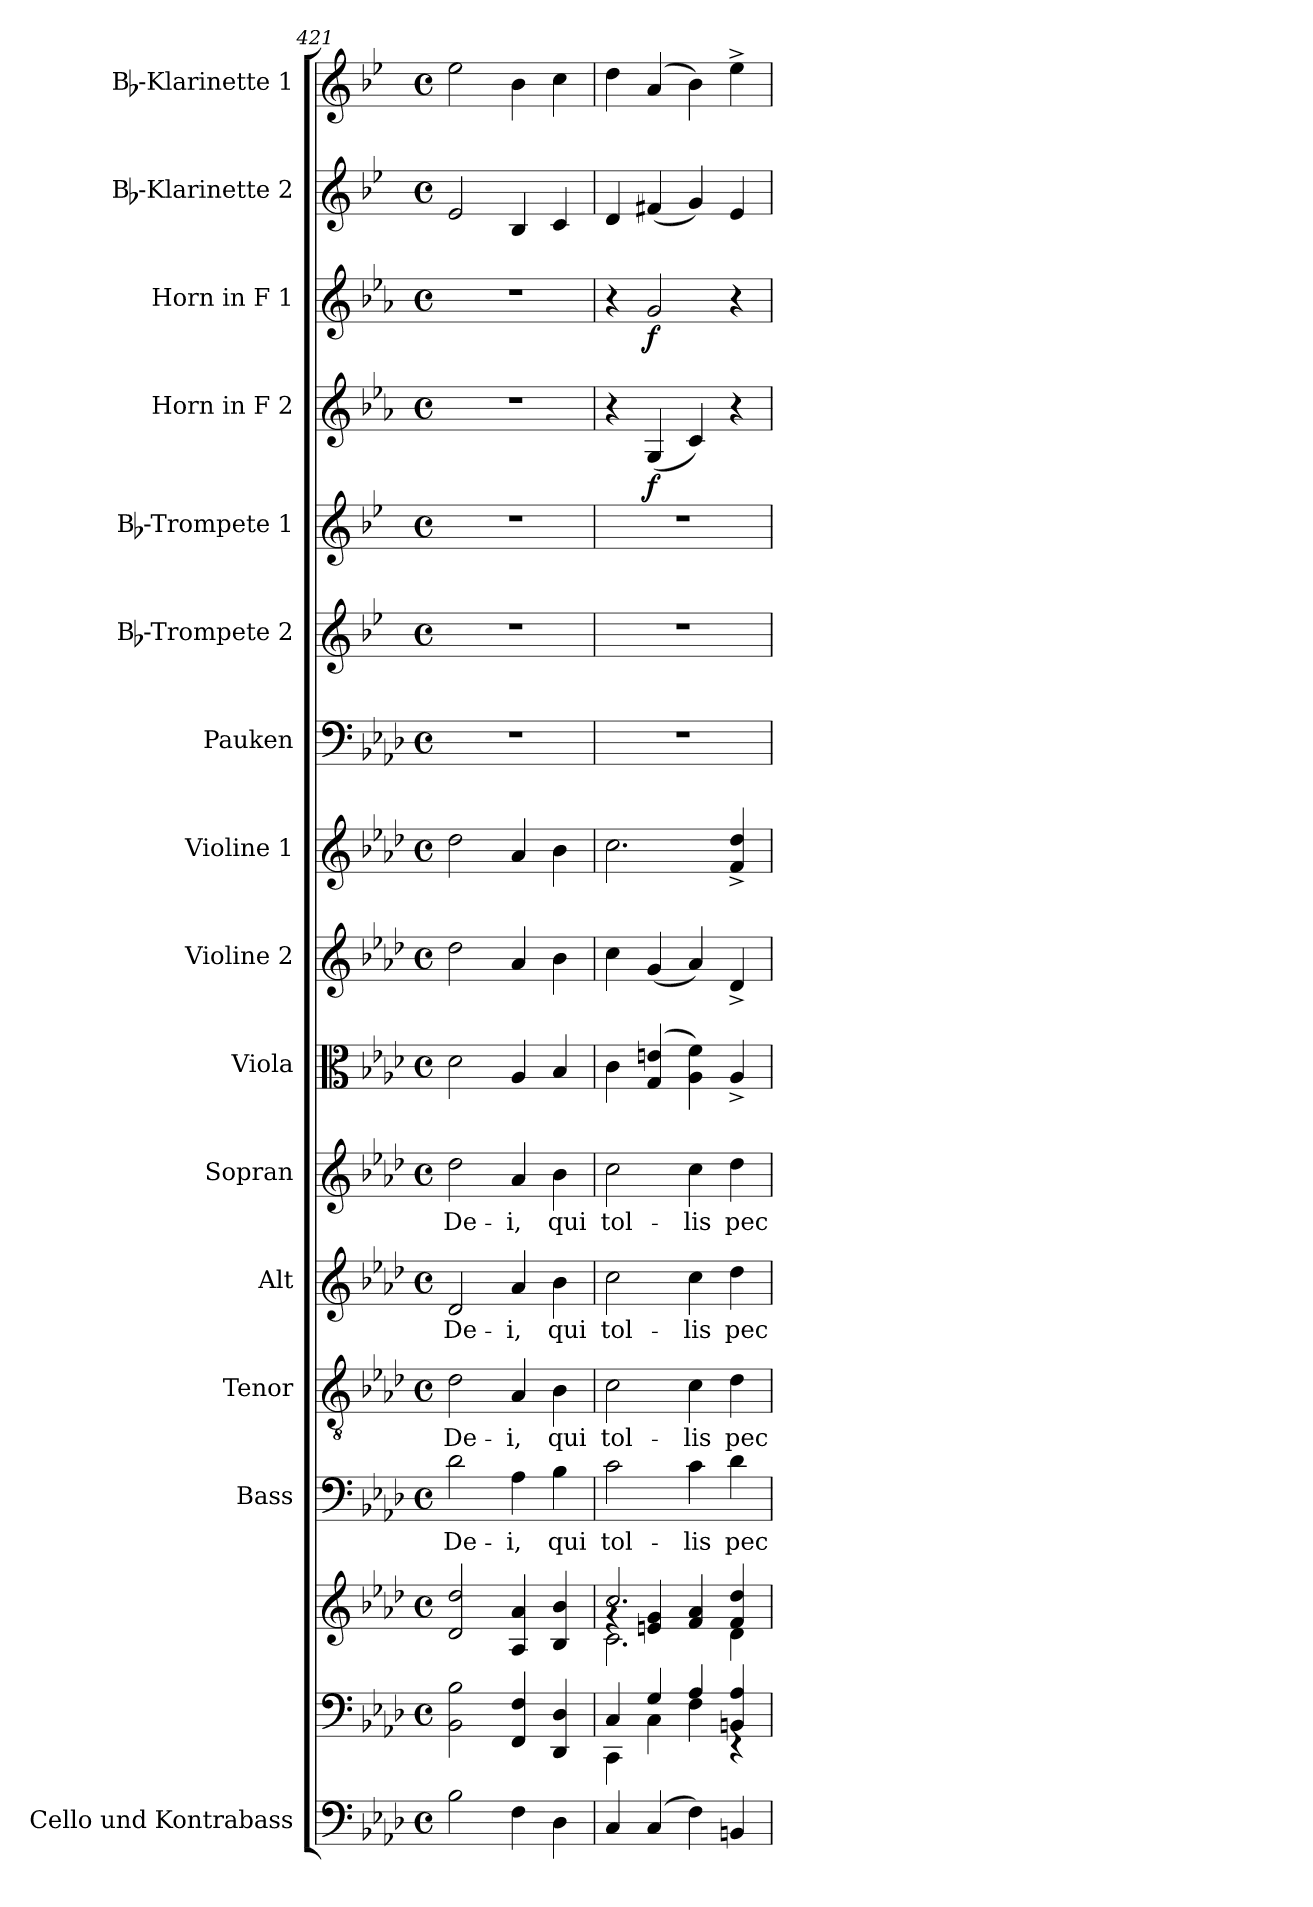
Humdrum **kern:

**kern	**kern	**kern	**kern	**text	**kern	**text	**kern	**text	**kern	**text	**kern	**kern	**kern	**kern	**kern	**kern	**kern	**dynam	**kern	**dynam	**kern	**kern
*part16	*part15	*part15	*part14	*part14	*part13	*part13	*part12	*part12	*part11	*part11	*part10	*part9	*part8	*part7	*part6	*part5	*part4	*part4	*part3	*part3	*part2	*part1
*staff17	*staff16	*staff15	*staff14	*staff14	*staff13	*staff13	*staff12	*staff12	*staff11	*staff11	*staff10	*staff9	*staff8	*staff7	*staff6	*staff5	*staff4	*staff4	*staff3	*staff3	*staff2	*staff1
*I"Cello und Kontrabass	*	*	*I"Bass	*	*I"Tenor	*	*I"Alt	*	*I"Sopran	*	*I"Viola	*I"Violine 2	*I"Violine 1	*I"Pauken	*I"Bb-Trompete 2	*I"Bb-Trompete 1	*I"Horn in F 2	*	*I"Horn in F 1	*	*I"Bb-Klarinette 2	*I"Bb-Klarinette 1
*I'Kb.	*	*	*I'B.	*	*I'T.	*	*I'A.	*	*I'S.	*	*I'Vla.	*I'Vl. 2	*I'Vl. 1	*I'Pk.	*I'Bb Trp. 2	*I'Bb Trp. 1	*	*	*	*	*I'Bb Kl. 2	*I'Bb Kl. 1
*clefF4	*clefF4	*clefG2	*clefF4	*	*clefGv2	*	*clefG2	*	*clefG2	*	*clefC3	*clefG2	*clefG2	*clefF4	*clefG2	*clefG2	*clefG2	*	*clefG2	*	*clefG2	*clefG2
*ITrd7c12	*	*	*	*	*	*	*	*	*	*	*	*	*	*	*ITrd1c2	*ITrd1c2	*ITrd4c7	*	*ITrd4c7	*	*ITrd1c2	*ITrd1c2
*k[b-e-a-d-]	*k[b-e-a-d-]	*k[b-e-a-d-]	*k[b-e-a-d-]	*	*k[b-e-a-d-]	*	*k[b-e-a-d-]	*	*k[b-e-a-d-]	*	*k[b-e-a-d-]	*k[b-e-a-d-]	*k[b-e-a-d-]	*k[b-e-a-d-]	*k[b-e-a-d-]	*k[b-e-a-d-]	*k[b-e-a-d-]	*	*k[b-e-a-d-]	*	*k[b-e-a-d-]	*k[b-e-a-d-]
*A-:	*A-:	*A-:	*A-:	*	*A-:	*	*A-:	*	*A-:	*	*A-:	*A-:	*A-:	*A-:	*A-:	*A-:	*A-:	*	*A-:	*	*A-:	*A-:
*M4/4	*M4/4	*M4/4	*M4/4	*	*M4/4	*	*M4/4	*	*M4/4	*	*M4/4	*M4/4	*M4/4	*M4/4	*M4/4	*M4/4	*M4/4	*	*M4/4	*	*M4/4	*M4/4
*met(c)	*met(c)	*met(c)	*met(c)	*	*met(c)	*	*met(c)	*	*met(c)	*	*met(c)	*met(c)	*met(c)	*met(c)	*met(c)	*met(c)	*met(c)	*	*met(c)	*	*met(c)	*met(c)
=421	=421	=421	=421	=421	=421	=421	=421	=421	=421	=421	=421	=421	=421	=421	=421	=421	=421	=421	=421	=421	=421	=421
!	!	!	!	!LO:LY:b	!	!LO:LY:b	!	!LO:LY:b	!	!LO:LY:b	!	!	!	!	!	!	!	!	!	!	!	!
2BB-\	2BB-\ 2B-\	2d-/ 2dd-/	2d-\	De-	2d-\	De-	2d-/	De-	2dd-\	De-	2d-\	2dd-\	2dd-\	1r	1r	1r	1r	.	1r	.	2d-/	2dd-\
!	!	!	!	!LO:LY:b	!	!LO:LY:b	!	!LO:LY:b	!	!LO:LY:b	!	!	!	!	!	!	!	!	!	!	!	!
4FF\	4FF/ 4F/	4A-/ 4a-/	4A-\	-i,	4A-/	-i,	4a-/	-i,	4a-/	-i,	4A-/	4a-/	4a-/	.	.	.	.	.	.	.	4A-/	4a-\
!	!	!	!	!LO:LY:b	!	!LO:LY:b	!	!LO:LY:b	!	!LO:LY:b	!	!	!	!	!	!	!	!	!	!	!	!
4DD-\	4DD-/ 4D-/	4B-/ 4b-/	4B-\	qui	4B-\	qui	4b-\	qui	4b-\	qui	4B-/	4b-\	4b-\	.	.	.	.	.	.	.	4B-/	4b-\
=422	=422	=422	=422	=422	=422	=422	=422	=422	=422	=422	=422	=422	=422	=422	=422	=422	=422	=422	=422	=422	=422	=422
*	*^	*^	*	*	*	*	*	*	*	*	*	*	*	*	*	*	*	*	*	*	*	*
*	*	*	*	*^	*	*	*	*	*	*	*	*	*	*	*	*	*	*	*	*	*	*	*	*
!	!	!	!	!	!	!	!LO:LY:b	!	!LO:LY:b	!	!LO:LY:b	!	!LO:LY:b	!	!	!	!	!	!	!	!	!	!	!	!
4CC/	4C/	4CC\	2.cc/	2.c\	4rf	2c\	tol-	2c\	tol-	2cc\	tol-	2cc\	tol-	4c\	4cc\	2.cc\	1r	1r	1r	4r	.	4r	.	4c/	4cc\
!	!	!	!	!	!	!	!	!	!	!	!	!	!	!	!	!	!	!	!	!	!LO:DY:b	!	!LO:DY:b	!	!
(4CC/	4G/	4C\	.	.	4en/ 4g/	.	.	.	.	.	.	.	.	(<4G/ 4en/	(<4g/	.	.	.	.	(<4C/	f	2c/	f	(<4en/	(4g/
!	!	!	!	!	!	!	!LO:LY:b	!	!LO:LY:b	!	!LO:LY:b	!	!LO:LY:b	!	!	!	!	!	!	!	!	!	!	!	!
4FF\)	4A-/	4F\	.	.	4f/ 4a-/	4c\	-lis	4c\	-lis	4cc\	-lis	4cc\	-lis	4A-\ 4f\)	4a-/)	.	.	.	.	4F/)	.	.	.	4f/)	4a-\)
!	!	!	!	!	!	!	!LO:LY:b	!	!LO:LY:b	!	!LO:LY:b	!	!LO:LY:b	!	!	!	!	!	!	!	!	!	!	!	!
4BBBn/	4BBn/ 4A-/	4rDD	4f/ 4dd-/	4d-\	4ryy	4d-\	pec-	4d-\	pec-	4dd-\	pec-	4dd-\	pec-	4A-^</	4d-^</	4f/^> 4dd-/^>	.	.	.	4r	.	4r	.	4d-/	4dd-^>\
*	*v	*v	*	*	*	*	*	*	*	*	*	*	*	*	*	*	*	*	*	*	*	*	*	*	*
*	*	*v	*v	*v	*	*	*	*	*	*	*	*	*	*	*	*	*	*	*	*	*	*	*	*
=	=	=	=	=	=	=	=	=	=	=	=	=	=	=	=	=	=	=	=	=	=	=
*-	*-	*-	*-	*-	*-	*-	*-	*-	*-	*-	*-	*-	*-	*-	*-	*-	*-	*-	*-	*-	*-	*-
